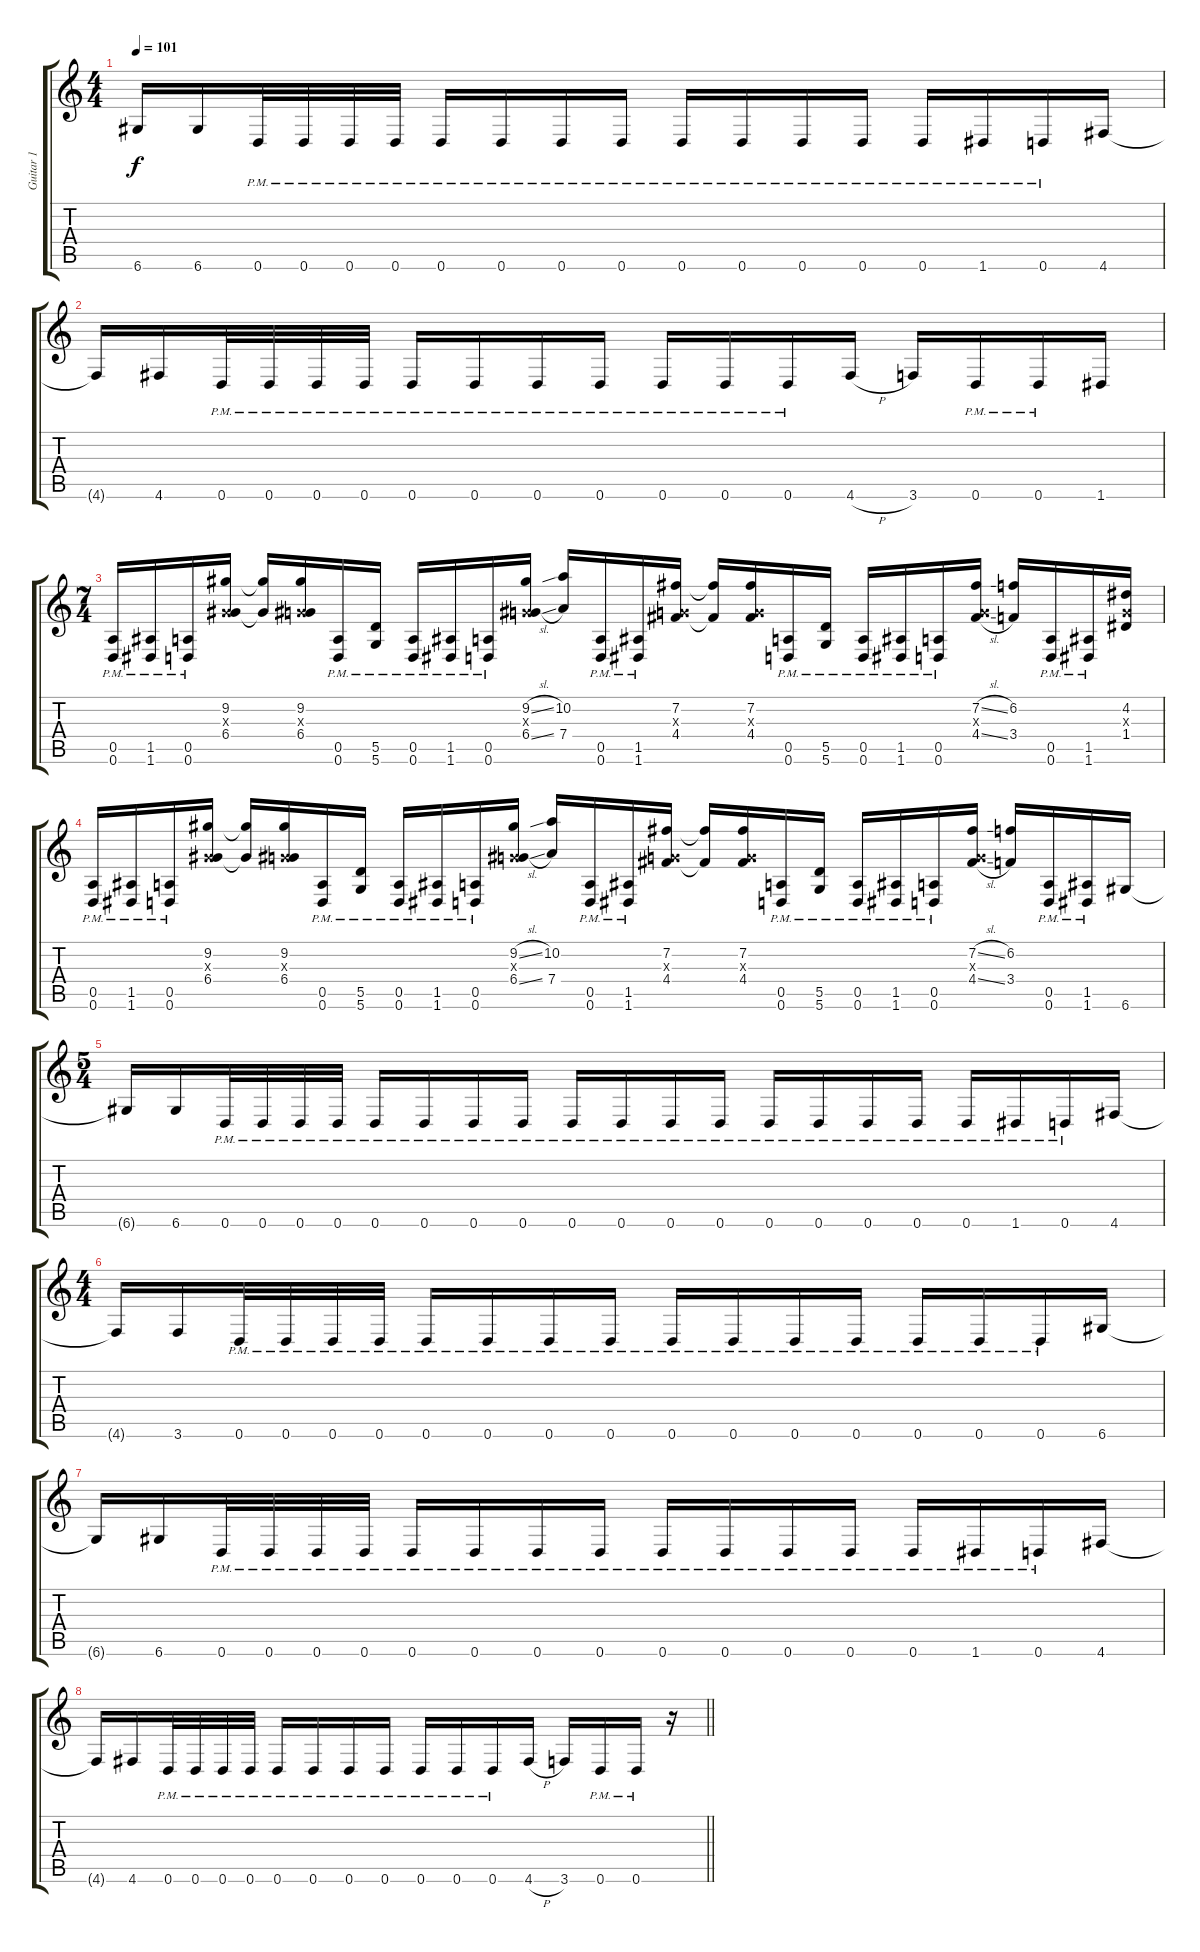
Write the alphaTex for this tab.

\track ("Guitar 1" "Guitar 1") {instrument distortionguitar}
\staff {score tabs}
\tuning (E4 B3 G3 D3 A2 D2) {hide}
\ts (4 4)
\tempo 101
\clef g2
\ks c
6.6{t}.16{dy f} 6.6.16 0.6{pm}.32 0.6{pm}.32 0.6{pm}.32 0.6{pm}.32 0.6{pm}.16 0.6{pm}.16 0.6{pm}.16 0.6{pm}.16 0.6{pm}.16 0.6{pm}.16 0.6{pm}.16 0.6{pm}.16 0.6{pm}.16 1.6{pm}.16 0.6{pm}.16 4.6.16 |
4.6{t}.16 4.6.16 0.6{pm}.32 0.6{pm}.32 0.6{pm}.32 0.6{pm}.32 0.6{pm}.16 0.6{pm}.16 0.6{pm}.16 0.6{pm}.16 0.6{pm}.16 0.6{pm}.16 0.6{pm}.16 4.6{h}.16 3.6.16 0.6{pm}.16 0.6{pm}.16 1.6.16 |
\ts (7 4)
(0.5{pm} 0.6{pm}).16 (1.5{pm} 1.6{pm}).16 (0.5{pm} 0.6{pm}).16 (9.2 0.3{x} 6.4).16 (9.2{t} 6.4{t}).16 (9.2 0.3{x} 6.4).16 (0.5{pm} 0.6{pm}).16 (5.5{pm} 5.6{pm}).16 (0.5{pm} 0.6{pm}).16 (1.5{pm} 1.6{pm}).16 (0.5{pm} 0.6{pm}).16 (9.2{sl} 0.3{x} 6.4{sl}).16 (10.2 7.4).16 (0.5{pm} 0.6{pm}).16 (1.5{pm} 1.6{pm}).16 (7.2 0.3{x} 4.4).16 (7.2{t} 4.4{t}).16 (7.2 0.3{x} 4.4).16 (0.5{pm} 0.6{pm}).16 (5.5{pm} 5.6{pm}).16 (0.5{pm} 0.6{pm}).16 (1.5{pm} 1.6{pm}).16 (0.5{pm} 0.6{pm}).16 (7.2{sl} 0.3{x} 4.4{sl}).16 (6.2 3.4).16 (0.5{pm} 0.6{pm}).16 (1.5{pm} 1.6{pm}).16 (4.2 0.3{x} 1.4).16 |
(0.5{pm} 0.6{pm}).16 (1.5{pm} 1.6{pm}).16 (0.5{pm} 0.6{pm}).16 (9.2 0.3{x} 6.4).16 (9.2{t} 6.4{t}).16 (9.2 0.3{x} 6.4).16 (0.5{pm} 0.6{pm}).16 (5.5{pm} 5.6{pm}).16 (0.5{pm} 0.6{pm}).16 (1.5{pm} 1.6{pm}).16 (0.5{pm} 0.6{pm}).16 (9.2{sl} 0.3{x} 6.4{sl}).16 (10.2 7.4).16 (0.5{pm} 0.6{pm}).16 (1.5{pm} 1.6{pm}).16 (7.2 0.3{x} 4.4).16 (7.2{t} 4.4{t}).16 (7.2 0.3{x} 4.4).16 (0.5{pm} 0.6{pm}).16 (5.5{pm} 5.6{pm}).16 (0.5{pm} 0.6{pm}).16 (1.5{pm} 1.6{pm}).16 (0.5{pm} 0.6{pm}).16 (7.2{sl} 0.3{x} 4.4{sl}).16 (6.2 3.4).16 (0.5{pm} 0.6{pm}).16 (1.5{pm} 1.6{pm}).16 6.6.16 |
\ts (5 4)
6.6{t}.16 6.6.16 0.6{pm}.32 0.6{pm}.32 0.6{pm}.32 0.6{pm}.32 0.6{pm}.16 0.6{pm}.16 0.6{pm}.16 0.6{pm}.16 0.6{pm}.16 0.6{pm}.16 0.6{pm}.16 0.6{pm}.16 0.6{pm}.16 0.6{pm}.16 0.6{pm}.16 0.6{pm}.16 0.6{pm}.16 1.6{pm}.16 0.6{pm}.16 4.6.16 |
\ts (4 4)
4.6{t}.16 3.6.16 0.6{pm}.32 0.6{pm}.32 0.6{pm}.32 0.6{pm}.32 0.6{pm}.16 0.6{pm}.16 0.6{pm}.16 0.6{pm}.16 0.6{pm}.16 0.6{pm}.16 0.6{pm}.16 0.6{pm}.16 0.6{pm}.16 0.6{pm}.16 0.6{pm}.16 6.6.16 |
6.6{t}.16 6.6.16 0.6{pm}.32 0.6{pm}.32 0.6{pm}.32 0.6{pm}.32 0.6{pm}.16 0.6{pm}.16 0.6{pm}.16 0.6{pm}.16 0.6{pm}.16 0.6{pm}.16 0.6{pm}.16 0.6{pm}.16 0.6{pm}.16 1.6{pm}.16 0.6{pm}.16 4.6.16 |
\barLineRight lightlight
4.6{t}.16 4.6.16 0.6{pm}.32 0.6{pm}.32 0.6{pm}.32 0.6{pm}.32 0.6{pm}.16 0.6{pm}.16 0.6{pm}.16 0.6{pm}.16 0.6{pm}.16 0.6{pm}.16 0.6{pm}.16 4.6{h}.16 3.6.16 0.6{pm}.16 0.6{pm}.16 r.16
